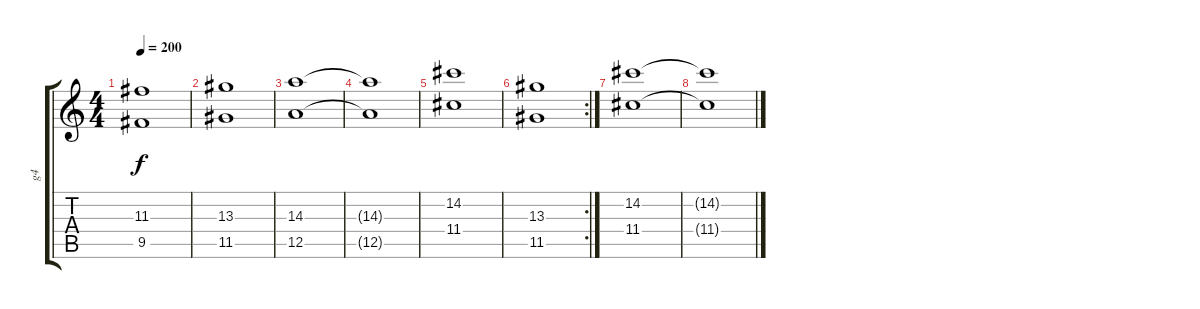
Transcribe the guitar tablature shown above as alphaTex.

\track ("g4" "g4") {instrument distortionguitar}
\staff {score tabs}
\tuning (E4 B3 G3 D3 A2 E2) {hide}
\ts (4 4)
\tempo 200
\clef g2
\ks c
(11.3 9.5).1{dy f} |
(13.3 11.5).1 |
(14.3 12.5).1 |
(14.3{t} 12.5{t}).1 |
(14.2 11.4).1 |
\rc 2
(13.3 11.5).1 |
(14.2 11.4).1 |
(14.2{t} 11.4{t}).1
